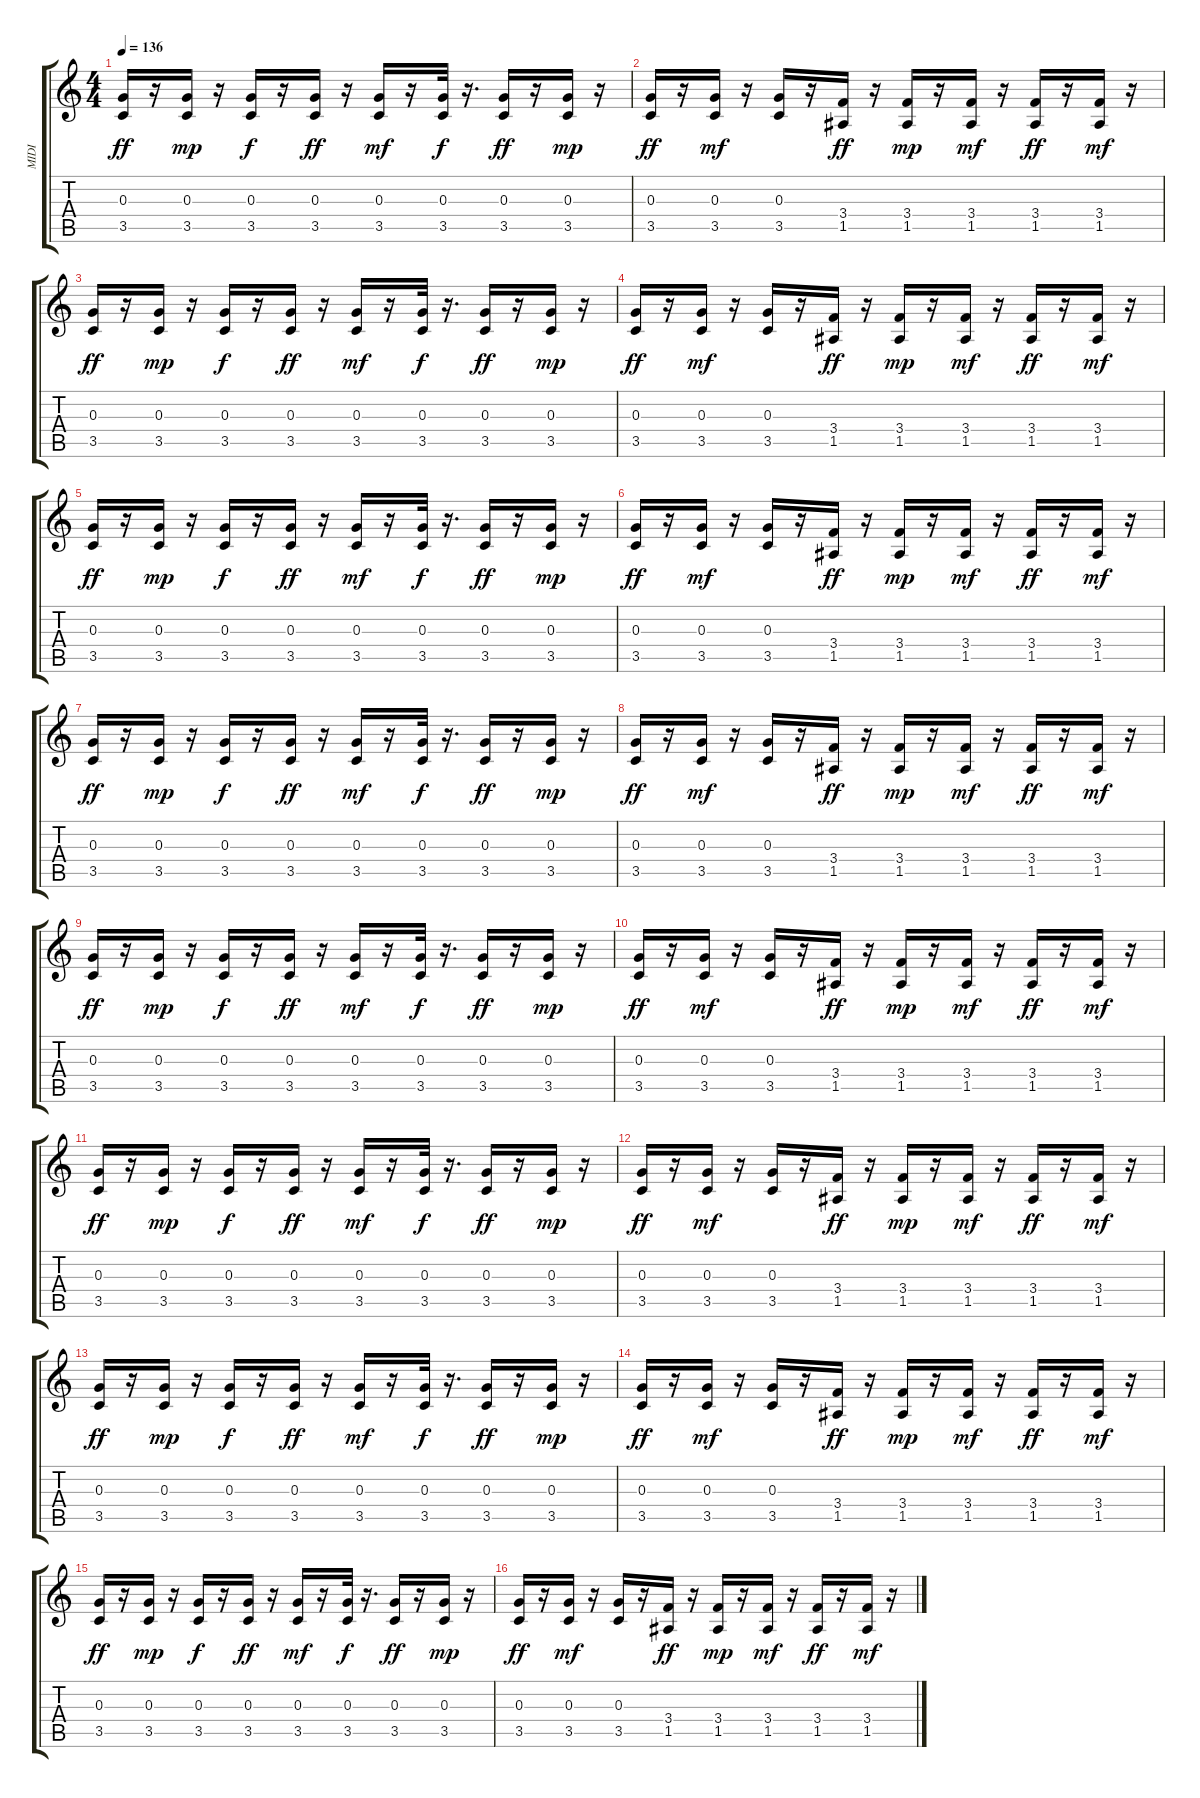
\track ("MIDI" "MIDI") {instrument electricguitarmuted}
\staff {score tabs}
\tuning (E4 B3 G3 D3 A2 E2) {hide}
\ts (4 4)
\tempo 136
\clef g2
\ks c
(0.3 3.5).16{dy ff} r.16 (0.3 3.5).16{dy mp} r.16 (0.3 3.5).16{dy f} r.16 (0.3 3.5).16{dy ff} r.16 (0.3 3.5).16{dy mf} r.16 (0.3 3.5).32{dy f} r.16{d} (0.3 3.5).16{dy ff} r.16 (0.3 3.5).16{dy mp} r.16 |
(0.3 3.5).16{dy ff} r.16 (0.3 3.5).16{dy mf} r.16 (0.3 3.5).16 r.16 (3.4 1.5).16{dy ff} r.16 (3.4 1.5).16{dy mp} r.16 (3.4 1.5).16{dy mf} r.16 (3.4 1.5).16{dy ff} r.16 (3.4 1.5).16{dy mf} r.16 |
(0.3 3.5).16{dy ff} r.16 (0.3 3.5).16{dy mp} r.16 (0.3 3.5).16{dy f} r.16 (0.3 3.5).16{dy ff} r.16 (0.3 3.5).16{dy mf} r.16 (0.3 3.5).32{dy f} r.16{d} (0.3 3.5).16{dy ff} r.16 (0.3 3.5).16{dy mp} r.16 |
(0.3 3.5).16{dy ff} r.16 (0.3 3.5).16{dy mf} r.16 (0.3 3.5).16 r.16 (3.4 1.5).16{dy ff} r.16 (3.4 1.5).16{dy mp} r.16 (3.4 1.5).16{dy mf} r.16 (3.4 1.5).16{dy ff} r.16 (3.4 1.5).16{dy mf} r.16 |
(0.3 3.5).16{dy ff} r.16 (0.3 3.5).16{dy mp} r.16 (0.3 3.5).16{dy f} r.16 (0.3 3.5).16{dy ff} r.16 (0.3 3.5).16{dy mf} r.16 (0.3 3.5).32{dy f} r.16{d} (0.3 3.5).16{dy ff} r.16 (0.3 3.5).16{dy mp} r.16 |
(0.3 3.5).16{dy ff} r.16 (0.3 3.5).16{dy mf} r.16 (0.3 3.5).16 r.16 (3.4 1.5).16{dy ff} r.16 (3.4 1.5).16{dy mp} r.16 (3.4 1.5).16{dy mf} r.16 (3.4 1.5).16{dy ff} r.16 (3.4 1.5).16{dy mf} r.16 |
(0.3 3.5).16{dy ff} r.16 (0.3 3.5).16{dy mp} r.16 (0.3 3.5).16{dy f} r.16 (0.3 3.5).16{dy ff} r.16 (0.3 3.5).16{dy mf} r.16 (0.3 3.5).32{dy f} r.16{d} (0.3 3.5).16{dy ff} r.16 (0.3 3.5).16{dy mp} r.16 |
(0.3 3.5).16{dy ff} r.16 (0.3 3.5).16{dy mf} r.16 (0.3 3.5).16 r.16 (3.4 1.5).16{dy ff} r.16 (3.4 1.5).16{dy mp} r.16 (3.4 1.5).16{dy mf} r.16 (3.4 1.5).16{dy ff} r.16 (3.4 1.5).16{dy mf} r.16 |
(0.3 3.5).16{dy ff} r.16 (0.3 3.5).16{dy mp} r.16 (0.3 3.5).16{dy f} r.16 (0.3 3.5).16{dy ff} r.16 (0.3 3.5).16{dy mf} r.16 (0.3 3.5).32{dy f} r.16{d} (0.3 3.5).16{dy ff} r.16 (0.3 3.5).16{dy mp} r.16 |
(0.3 3.5).16{dy ff} r.16 (0.3 3.5).16{dy mf} r.16 (0.3 3.5).16 r.16 (3.4 1.5).16{dy ff} r.16 (3.4 1.5).16{dy mp} r.16 (3.4 1.5).16{dy mf} r.16 (3.4 1.5).16{dy ff} r.16 (3.4 1.5).16{dy mf} r.16 |
(0.3 3.5).16{dy ff} r.16 (0.3 3.5).16{dy mp} r.16 (0.3 3.5).16{dy f} r.16 (0.3 3.5).16{dy ff} r.16 (0.3 3.5).16{dy mf} r.16 (0.3 3.5).32{dy f} r.16{d} (0.3 3.5).16{dy ff} r.16 (0.3 3.5).16{dy mp} r.16 |
(0.3 3.5).16{dy ff} r.16 (0.3 3.5).16{dy mf} r.16 (0.3 3.5).16 r.16 (3.4 1.5).16{dy ff} r.16 (3.4 1.5).16{dy mp} r.16 (3.4 1.5).16{dy mf} r.16 (3.4 1.5).16{dy ff} r.16 (3.4 1.5).16{dy mf} r.16 |
(0.3 3.5).16{dy ff} r.16 (0.3 3.5).16{dy mp} r.16 (0.3 3.5).16{dy f} r.16 (0.3 3.5).16{dy ff} r.16 (0.3 3.5).16{dy mf} r.16 (0.3 3.5).32{dy f} r.16{d} (0.3 3.5).16{dy ff} r.16 (0.3 3.5).16{dy mp} r.16 |
(0.3 3.5).16{dy ff} r.16 (0.3 3.5).16{dy mf} r.16 (0.3 3.5).16 r.16 (3.4 1.5).16{dy ff} r.16 (3.4 1.5).16{dy mp} r.16 (3.4 1.5).16{dy mf} r.16 (3.4 1.5).16{dy ff} r.16 (3.4 1.5).16{dy mf} r.16 |
(0.3 3.5).16{dy ff} r.16 (0.3 3.5).16{dy mp} r.16 (0.3 3.5).16{dy f} r.16 (0.3 3.5).16{dy ff} r.16 (0.3 3.5).16{dy mf} r.16 (0.3 3.5).32{dy f} r.16{d} (0.3 3.5).16{dy ff} r.16 (0.3 3.5).16{dy mp} r.16 |
(0.3 3.5).16{dy ff} r.16 (0.3 3.5).16{dy mf} r.16 (0.3 3.5).16 r.16 (3.4 1.5).16{dy ff} r.16 (3.4 1.5).16{dy mp} r.16 (3.4 1.5).16{dy mf} r.16 (3.4 1.5).16{dy ff} r.16 (3.4 1.5).16{dy mf} r.16
